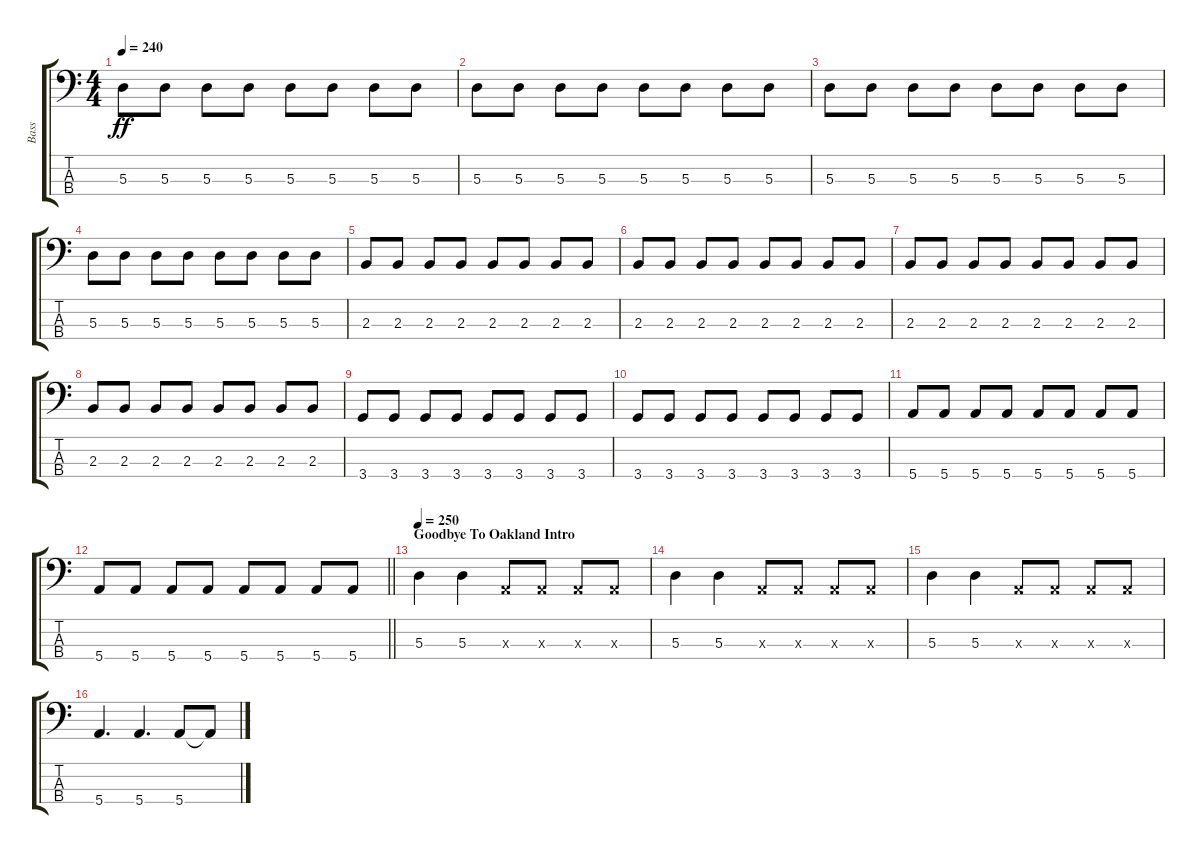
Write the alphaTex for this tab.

\track ("Bass" "Bass") {instrument electricbasspick}
\staff {score tabs}
\tuning (G2 D2 A1 E1) {hide}
\ts (4 4)
\tempo 240
\clef f4
\ks c
5.3.8{dy ff} 5.3.8 5.3.8 5.3.8 5.3.8 5.3.8 5.3.8 5.3.8 |
5.3.8 5.3.8 5.3.8 5.3.8 5.3.8 5.3.8 5.3.8 5.3.8 |
5.3.8 5.3.8 5.3.8 5.3.8 5.3.8 5.3.8 5.3.8 5.3.8 |
5.3.8 5.3.8 5.3.8 5.3.8 5.3.8 5.3.8 5.3.8 5.3.8 |
2.3.8 2.3.8 2.3.8 2.3.8 2.3.8 2.3.8 2.3.8 2.3.8 |
2.3.8 2.3.8 2.3.8 2.3.8 2.3.8 2.3.8 2.3.8 2.3.8 |
2.3.8 2.3.8 2.3.8 2.3.8 2.3.8 2.3.8 2.3.8 2.3.8 |
2.3.8 2.3.8 2.3.8 2.3.8 2.3.8 2.3.8 2.3.8 2.3.8 |
3.4.8 3.4.8 3.4.8 3.4.8 3.4.8 3.4.8 3.4.8 3.4.8 |
3.4.8 3.4.8 3.4.8 3.4.8 3.4.8 3.4.8 3.4.8 3.4.8 |
5.4.8 5.4.8 5.4.8 5.4.8 5.4.8 5.4.8 5.4.8 5.4.8 |
\barLineRight lightlight
5.4.8 5.4.8 5.4.8 5.4.8 5.4.8 5.4.8 5.4.8 5.4.8 |
\section ("" "Goodbye To Oakland Intro")
\tempo 250
5.3.4 5.3.4 0.3{x}.8 0.3{x}.8 0.3{x}.8 0.3{x}.8 |
5.3.4 5.3.4 0.3{x}.8 0.3{x}.8 0.3{x}.8 0.3{x}.8 |
5.3.4 5.3.4 0.3{x}.8 0.3{x}.8 0.3{x}.8 0.3{x}.8 |
5.4.4{d} 5.4.4{d} 5.4.8 5.4{t}.8
